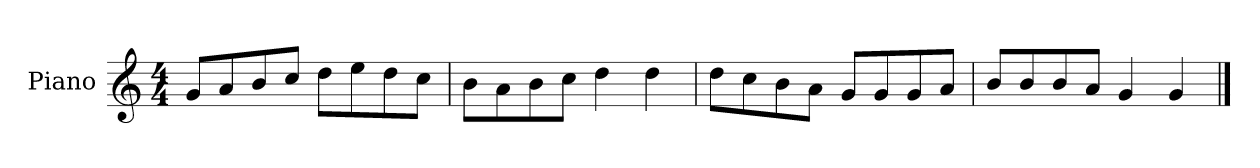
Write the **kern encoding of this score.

**kern
*part1
*staff1
*I"Piano
*I'P-no
*clefG2
*k[]
*M4/4
*MM90
=1
8g/L
8a/
8b/
8cc/J
8dd\L
8ee\
8dd\
8cc\J
=2
8b\L
8a\
8b\
8cc\J
4dd\
4dd\
=3
8dd\L
8cc\
8b\
8a\J
8g/L
8g/
8g/
8a/J
=4
8b/L
8b/
8b/
8a/J
4g/
4g/
==
*-
